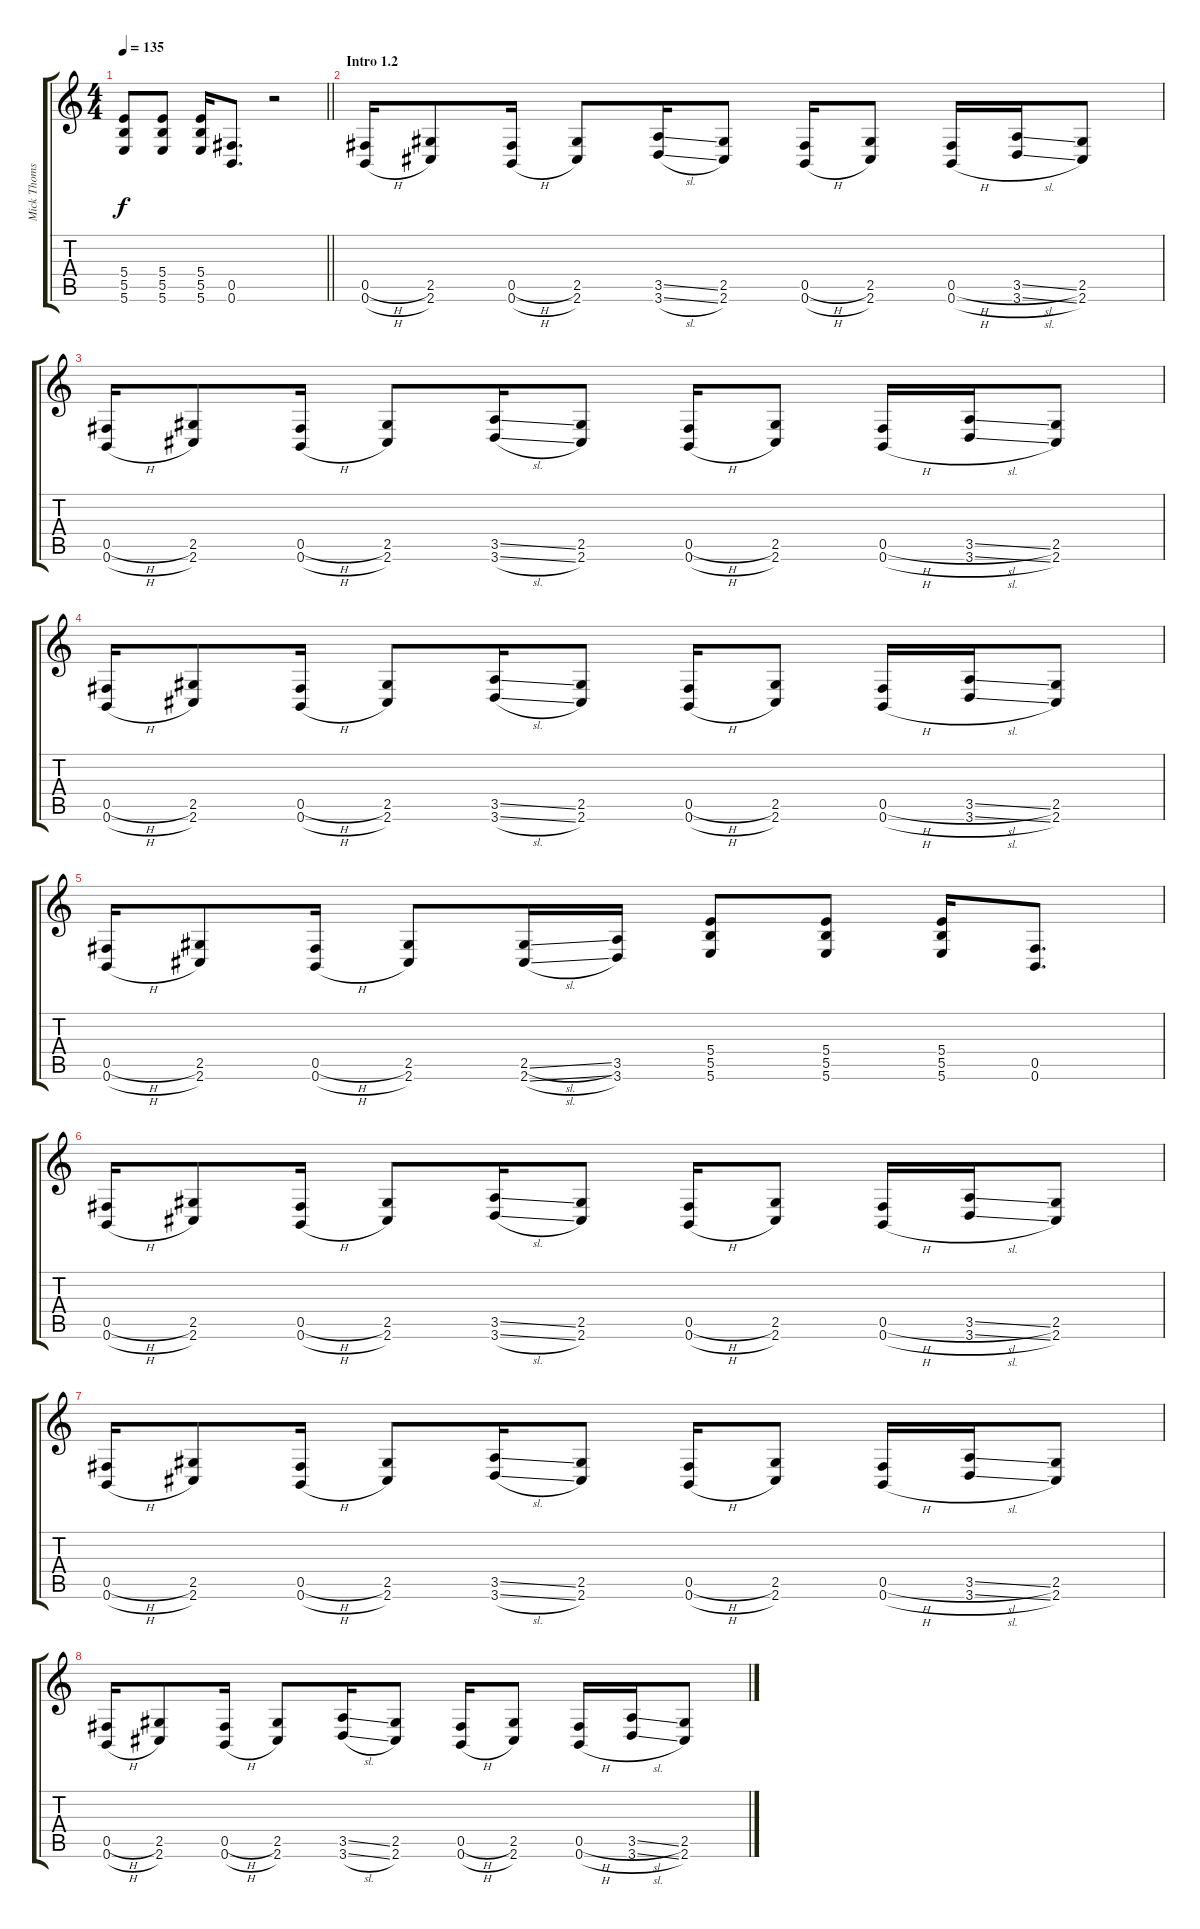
\track ("Mick Thomson" "Mick Thoms") {instrument distortionguitar}
\staff {score tabs}
\tuning (Db4 Ab3 E3 B2 Gb2 B1) {hide}
\ts (4 4)
\tempo 135
\clef g2
\barLineRight lightlight
\ks c
(5.4 5.5 5.6).8{dy f} (5.4 5.5 5.6).8 (5.4 5.5 5.6).16 (0.5 0.6).8{d} r.2 |
\section ("" "Intro 1.2")
(0.5{h} 0.6{h}).16 (2.5 2.6).8 (0.5{h} 0.6{h}).16 (2.5 2.6).8 (3.5{ss} 3.6{sl}).16 (2.5 2.6).8 (0.5{h} 0.6{h}).16 (2.5 2.6).8 (0.5{h} 0.6{h}).16 (3.5{sl} 3.6{sl}).16 (2.5 2.6).8 |
(0.5{h} 0.6{h}).16 (2.5 2.6).8 (0.5{h} 0.6{h}).16 (2.5 2.6).8 (3.5{ss} 3.6{sl}).16 (2.5 2.6).8 (0.5{h} 0.6{h}).16 (2.5 2.6).8 (0.5{h} 0.6{h}).16 (3.5{sl} 3.6{sl}).16 (2.5 2.6).8 |
(0.5{h} 0.6{h}).16 (2.5 2.6).8 (0.5{h} 0.6{h}).16 (2.5 2.6).8 (3.5{ss} 3.6{sl}).16 (2.5 2.6).8 (0.5{h} 0.6{h}).16 (2.5 2.6).8 (0.5{h} 0.6{h}).16 (3.5{sl} 3.6{sl}).16 (2.5 2.6).8 |
(0.5{h} 0.6{h}).16 (2.5 2.6).8 (0.5{h} 0.6{h}).16 (2.5 2.6).8 (2.5{sl} 2.6{sl}).16 (3.5 3.6).16 (5.4 5.5 5.6).8 (5.4 5.5 5.6).8 (5.4 5.5 5.6).16 (0.5 0.6).8{d} |
(0.5{h} 0.6{h}).16 (2.5 2.6).8 (0.5{h} 0.6{h}).16 (2.5 2.6).8 (3.5{ss} 3.6{sl}).16 (2.5 2.6).8 (0.5{h} 0.6{h}).16 (2.5 2.6).8 (0.5{h} 0.6{h}).16 (3.5{sl} 3.6{sl}).16 (2.5 2.6).8 |
(0.5{h} 0.6{h}).16 (2.5 2.6).8 (0.5{h} 0.6{h}).16 (2.5 2.6).8 (3.5{ss} 3.6{sl}).16 (2.5 2.6).8 (0.5{h} 0.6{h}).16 (2.5 2.6).8 (0.5{h} 0.6{h}).16 (3.5{sl} 3.6{sl}).16 (2.5 2.6).8 |
(0.5{h} 0.6{h}).16 (2.5 2.6).8 (0.5{h} 0.6{h}).16 (2.5 2.6).8 (3.5{ss} 3.6{sl}).16 (2.5 2.6).8 (0.5{h} 0.6{h}).16 (2.5 2.6).8 (0.5{h} 0.6{h}).16 (3.5{sl} 3.6{sl}).16 (2.5 2.6).8
